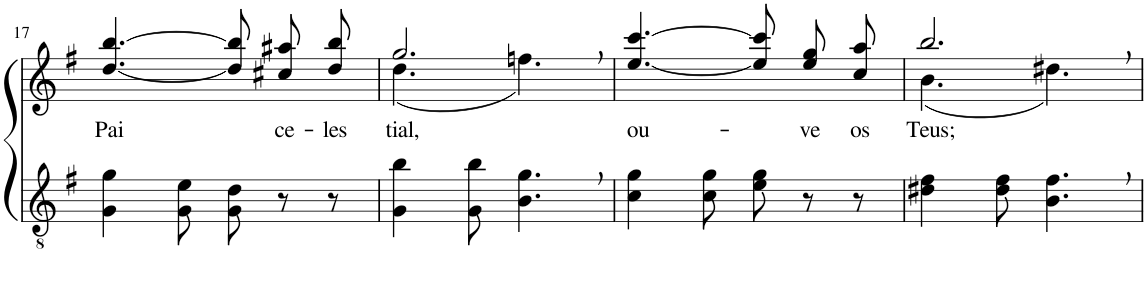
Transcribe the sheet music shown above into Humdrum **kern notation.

**kern	**kern	**text
*part2	*part1	*part1
*staff2	*staff1	*staff1
*I"Parte III e IV	*I"Parte I e II	*
!!LO:PB:g=z
*clefGv2	*clefG2	*
*Trd5c9	*Trd5c9	*
*k[f#]	*k[f#]	*
*M6/8	*M6/8	*
=17	=17	=17
!	!	!LO:LY:b
4G\ 4g\	[4.dd/ [4.bb/	Pai
8G\ 8e\	.	.
8G\ 8d\	8dd]\ 8bb]\L	.
!	!	!LO:LY:b
8r	8cc#X\ 8aa#X\	ce-
!	!	!LO:LY:b
8r	8dd\ 8bb\J	-les-
=18	=18	=18
*	*^	*
!	!	!	!LO:LY:b
4G\ 4b\	2.gg,/	(4.dd\	-tial,
8G\ 8b\	.	.	.
4.B\, 4.g\,	.	4.ffn\)	.
=19	=19	=19	=19
!	!	!	!LO:LY:b
*	*v	*v	*
4c\ 4g\	[4.ee/ [4.ccc/	ou-
8c\ 8g\	.	.
8e\ 8g\	8ee]\ 8ccc]\L	.
!	!	!LO:LY:b
8r	8ee\ 8gg\	-ve
!	!	!LO:LY:b
8r	8cc\ 8aa\J	os
=20	=20	=20
*	*^	*
!	!	!	!LO:LY:b
4d#X\ 4f#\	2.bb,/	(4.b\	Teus;
8d#\ 8f#\	.	.	.
4.B\, 4.f#\,	.	4.dd#X\)	.
*	*v	*v	*
=	=	=
*-	*-	*-
